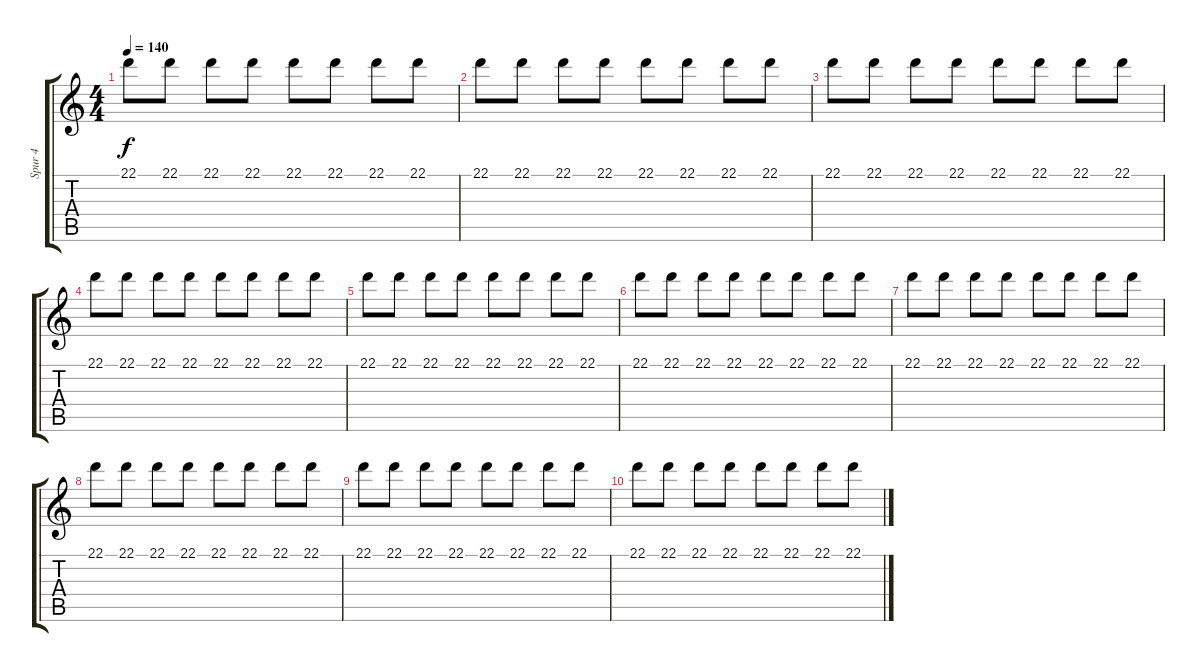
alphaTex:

\track ("Spur 4" "Spur 4") {instrument synthstrings1}
\staff {score tabs}
\tuning (E4 B3 G3 D3 A2 E2) {hide}
\ts (4 4)
\tempo 140
\clef g2
\ks c
22.1.8{dy f} 22.1.8 22.1.8 22.1.8 22.1.8 22.1.8 22.1.8 22.1.8 |
22.1.8 22.1.8 22.1.8 22.1.8 22.1.8 22.1.8 22.1.8 22.1.8 |
22.1.8 22.1.8 22.1.8 22.1.8 22.1.8 22.1.8 22.1.8 22.1.8 |
22.1.8 22.1.8 22.1.8 22.1.8 22.1.8 22.1.8 22.1.8 22.1.8 |
22.1.8 22.1.8 22.1.8 22.1.8 22.1.8 22.1.8 22.1.8 22.1.8 |
22.1.8 22.1.8 22.1.8 22.1.8 22.1.8 22.1.8 22.1.8 22.1.8 |
22.1.8 22.1.8 22.1.8 22.1.8 22.1.8 22.1.8 22.1.8 22.1.8 |
22.1.8 22.1.8 22.1.8 22.1.8 22.1.8 22.1.8 22.1.8 22.1.8 |
22.1.8 22.1.8 22.1.8 22.1.8 22.1.8 22.1.8 22.1.8 22.1.8 |
22.1.8 22.1.8 22.1.8 22.1.8 22.1.8 22.1.8 22.1.8 22.1.8
